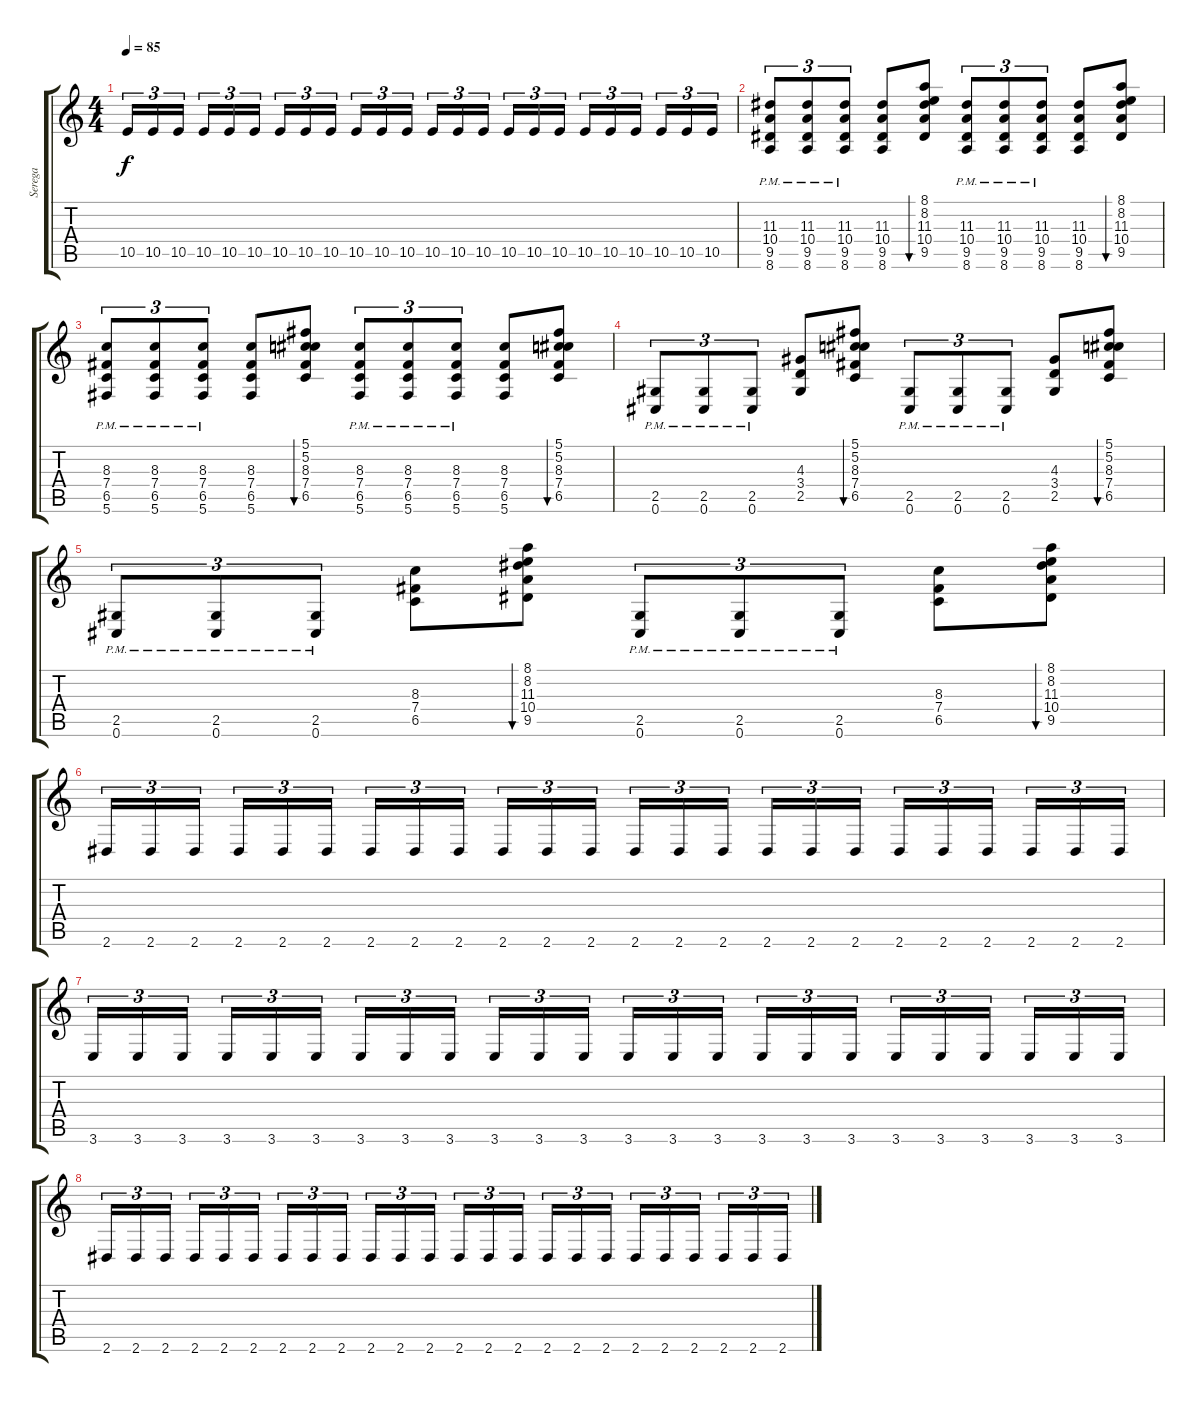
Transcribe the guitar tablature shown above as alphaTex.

\track ("Serega" "Serega") {instrument distortionguitar}
\staff {score tabs}
\tuning (Db4 Ab3 E3 B2 Gb2 Db2) {hide}
\ts (4 4)
\tempo 85
\clef g2
\ks c
10.5.16{tu (3 2) dy f} 10.5.16{tu (3 2)} 10.5.16{tu (3 2) beam splitsecondary} 10.5.16{tu (3 2)} 10.5.16{tu (3 2)} 10.5.16{tu (3 2)} 10.5.16{tu (3 2)} 10.5.16{tu (3 2)} 10.5.16{tu (3 2) beam splitsecondary} 10.5.16{tu (3 2)} 10.5.16{tu (3 2)} 10.5.16{tu (3 2)} 10.5.16{tu (3 2)} 10.5.16{tu (3 2)} 10.5.16{tu (3 2) beam splitsecondary} 10.5.16{tu (3 2)} 10.5.16{tu (3 2)} 10.5.16{tu (3 2)} 10.5.16{tu (3 2)} 10.5.16{tu (3 2)} 10.5.16{tu (3 2) beam splitsecondary} 10.5.16{tu (3 2)} 10.5.16{tu (3 2)} 10.5.16{tu (3 2)} |
(11.3{pm} 10.4{pm} 9.5{pm} 8.6{pm}).8{tu (3 2)} (11.3{pm} 10.4{pm} 9.5{pm} 8.6{pm}).8{tu (3 2)} (11.3{pm} 10.4{pm} 9.5{pm} 8.6{pm}).8{tu (3 2)} (11.3 10.4 9.5 8.6).8 (8.1 8.2 11.3 10.4 9.5).8{bu 240} (11.3{pm} 10.4{pm} 9.5{pm} 8.6{pm}).8{tu (3 2)} (11.3{pm} 10.4{pm} 9.5{pm} 8.6{pm}).8{tu (3 2)} (11.3{pm} 10.4{pm} 9.5{pm} 8.6{pm}).8{tu (3 2)} (11.3 10.4 9.5 8.6).8 (8.1 8.2 11.3 10.4 9.5).8{bu 240} |
(8.3 7.4{pm} 6.5{pm} 5.6{pm}).8{tu (3 2)} (8.3{pm} 7.4{pm} 6.5{pm} 5.6{pm}).8{tu (3 2)} (8.3{pm} 7.4{pm} 6.5{pm} 5.6{pm}).8{tu (3 2)} (8.3 7.4 6.5 5.6).8 (5.1 5.2 8.3 7.4 6.5).8{bu 240} (8.3{pm} 7.4{pm} 6.5 5.6{pm}).8{tu (3 2)} (8.3{pm} 7.4{pm} 6.5{pm} 5.6{pm}).8{tu (3 2)} (8.3{pm} 7.4{pm} 6.5{pm} 5.6{pm}).8{tu (3 2)} (8.3 7.4 6.5 5.6).8 (5.1 5.2 8.3 7.4 6.5).8{bu 240} |
(2.5{pm} 0.6{pm}).8{tu (3 2)} (2.5{pm} 0.6{pm}).8{tu (3 2)} (2.5{pm} 0.6{pm}).8{tu (3 2)} (4.3 3.4 2.5).8 (5.1 5.2 8.3 7.4 6.5).8{bu 240} (2.5{pm} 0.6{pm}).8{tu (3 2)} (2.5{pm} 0.6{pm}).8{tu (3 2)} (2.5{pm} 0.6{pm}).8{tu (3 2)} (4.3 3.4 2.5).8 (5.1 5.2 8.3 7.4 6.5).8{bu 240} |
(2.5{pm} 0.6{pm}).8{tu (3 2)} (2.5{pm} 0.6{pm}).8{tu (3 2)} (2.5{pm} 0.6{pm}).8{tu (3 2)} (8.3 7.4 6.5).8 (8.1 8.2 11.3 10.4 9.5).8{bu 240} (2.5{pm} 0.6{pm}).8{tu (3 2)} (2.5{pm} 0.6{pm}).8{tu (3 2)} (2.5{pm} 0.6{pm}).8{tu (3 2)} (8.3 7.4 6.5).8 (8.1 8.2 11.3 10.4 9.5).8{bu 240} |
2.6.16{tu (3 2)} 2.6.16{tu (3 2)} 2.6.16{tu (3 2) beam splitsecondary} 2.6.16{tu (3 2)} 2.6.16{tu (3 2)} 2.6.16{tu (3 2)} 2.6.16{tu (3 2)} 2.6.16{tu (3 2)} 2.6.16{tu (3 2) beam splitsecondary} 2.6.16{tu (3 2)} 2.6.16{tu (3 2)} 2.6.16{tu (3 2)} 2.6.16{tu (3 2)} 2.6.16{tu (3 2)} 2.6.16{tu (3 2) beam splitsecondary} 2.6.16{tu (3 2)} 2.6.16{tu (3 2)} 2.6.16{tu (3 2)} 2.6.16{tu (3 2)} 2.6.16{tu (3 2)} 2.6.16{tu (3 2) beam splitsecondary} 2.6.16{tu (3 2)} 2.6.16{tu (3 2)} 2.6.16{tu (3 2)} |
3.6.16{tu (3 2)} 3.6.16{tu (3 2)} 3.6.16{tu (3 2) beam splitsecondary} 3.6.16{tu (3 2)} 3.6.16{tu (3 2)} 3.6.16{tu (3 2)} 3.6.16{tu (3 2)} 3.6.16{tu (3 2)} 3.6.16{tu (3 2) beam splitsecondary} 3.6.16{tu (3 2)} 3.6.16{tu (3 2)} 3.6.16{tu (3 2)} 3.6.16{tu (3 2)} 3.6.16{tu (3 2)} 3.6.16{tu (3 2) beam splitsecondary} 3.6.16{tu (3 2)} 3.6.16{tu (3 2)} 3.6.16{tu (3 2)} 3.6.16{tu (3 2)} 3.6.16{tu (3 2)} 3.6.16{tu (3 2) beam splitsecondary} 3.6.16{tu (3 2)} 3.6.16{tu (3 2)} 3.6.16{tu (3 2)} |
2.6.16{tu (3 2)} 2.6.16{tu (3 2)} 2.6.16{tu (3 2) beam splitsecondary} 2.6.16{tu (3 2)} 2.6.16{tu (3 2)} 2.6.16{tu (3 2)} 2.6.16{tu (3 2)} 2.6.16{tu (3 2)} 2.6.16{tu (3 2) beam splitsecondary} 2.6.16{tu (3 2)} 2.6.16{tu (3 2)} 2.6.16{tu (3 2)} 2.6.16{tu (3 2)} 2.6.16{tu (3 2)} 2.6.16{tu (3 2) beam splitsecondary} 2.6.16{tu (3 2)} 2.6.16{tu (3 2)} 2.6.16{tu (3 2)} 2.6.16{tu (3 2)} 2.6.16{tu (3 2)} 2.6.16{tu (3 2) beam splitsecondary} 2.6.16{tu (3 2)} 2.6.16{tu (3 2)} 2.6.16{tu (3 2)}
